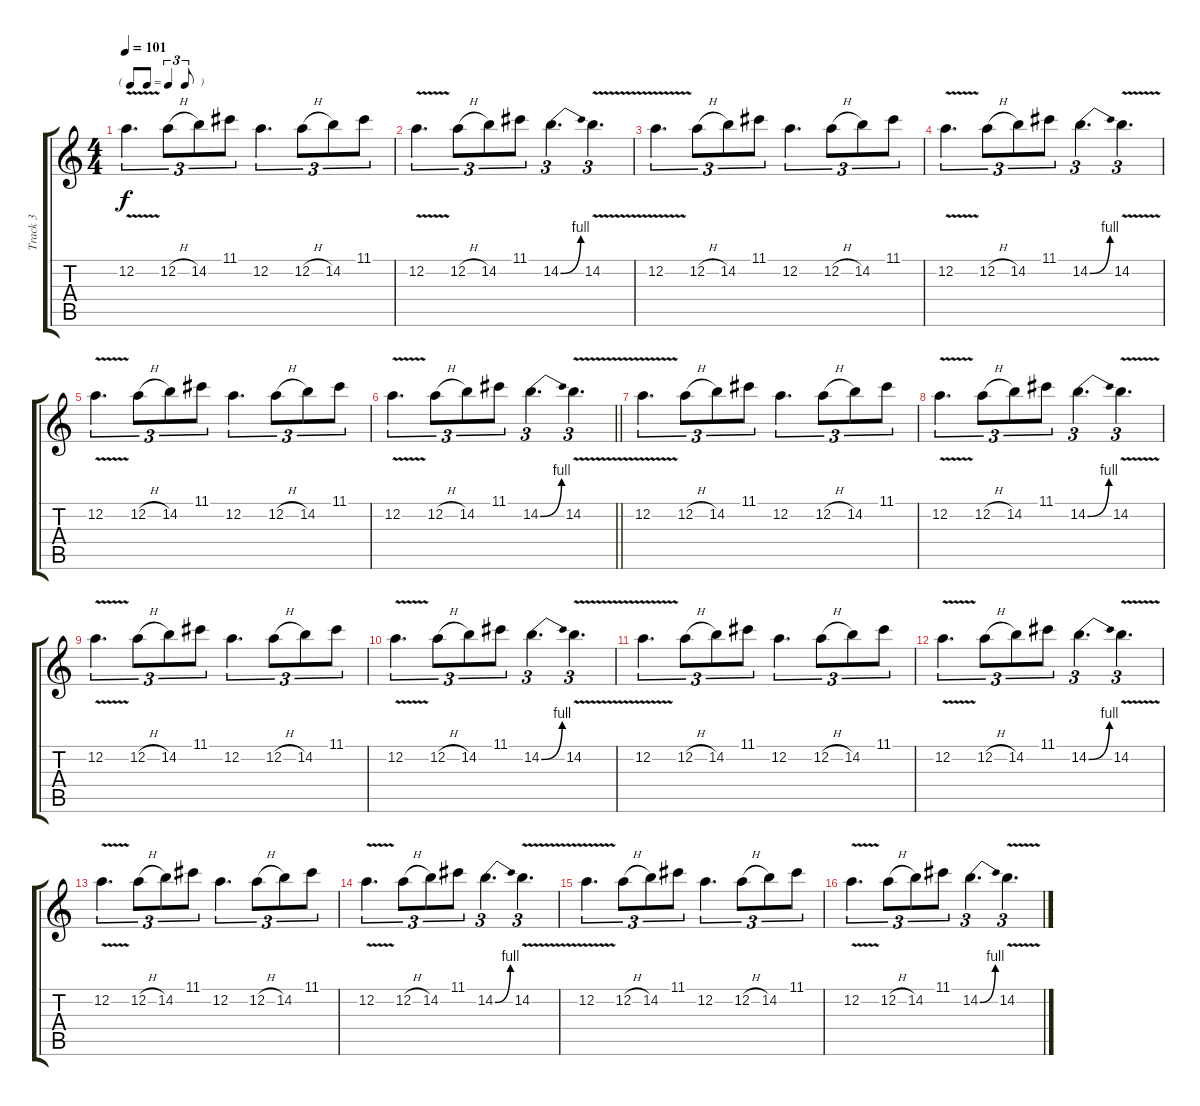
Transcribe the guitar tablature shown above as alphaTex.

\track ("Track 3" "Track 3") {instrument distortionguitar}
\staff {score tabs}
\tuning (D4 A3 F3 C3 G2 C2) {hide}
\ts (4 4)
\tf triplet8th
\tempo 101
\clef g2
\ks c
12.2{v}.4{d tu (3 2) dy f} 12.2{h}.8{tu (3 2)} 14.2.8{tu (3 2)} 11.1.8{tu (3 2)} 12.2.4{d tu (3 2)} 12.2{h}.8{tu (3 2)} 14.2.8{tu (3 2)} 11.1.8{tu (3 2)} |
12.2{v}.4{d tu (3 2)} 12.2{h}.8{tu (3 2)} 14.2.8{tu (3 2)} 11.1.8{tu (3 2)} 14.2{be (bend 0 0 60 4)}.4{d tu (3 2)} 14.2{v}.4{d tu (3 2)} |
12.2{v}.4{d tu (3 2)} 12.2{h}.8{tu (3 2)} 14.2.8{tu (3 2)} 11.1.8{tu (3 2)} 12.2.4{d tu (3 2)} 12.2{h}.8{tu (3 2)} 14.2.8{tu (3 2)} 11.1.8{tu (3 2)} |
12.2{v}.4{d tu (3 2)} 12.2{h}.8{tu (3 2)} 14.2.8{tu (3 2)} 11.1.8{tu (3 2)} 14.2{be (bend 0 0 60 4)}.4{d tu (3 2)} 14.2{v}.4{d tu (3 2)} |
12.2{v}.4{d tu (3 2)} 12.2{h}.8{tu (3 2)} 14.2.8{tu (3 2)} 11.1.8{tu (3 2)} 12.2.4{d tu (3 2)} 12.2{h}.8{tu (3 2)} 14.2.8{tu (3 2)} 11.1.8{tu (3 2)} |
\barLineRight lightlight
12.2{v}.4{d tu (3 2)} 12.2{h}.8{tu (3 2)} 14.2.8{tu (3 2)} 11.1.8{tu (3 2)} 14.2{be (bend 0 0 60 4)}.4{d tu (3 2)} 14.2{v}.4{d tu (3 2)} |
12.2{v}.4{d tu (3 2)} 12.2{h}.8{tu (3 2)} 14.2.8{tu (3 2)} 11.1.8{tu (3 2)} 12.2.4{d tu (3 2)} 12.2{h}.8{tu (3 2)} 14.2.8{tu (3 2)} 11.1.8{tu (3 2)} |
12.2{v}.4{d tu (3 2)} 12.2{h}.8{tu (3 2)} 14.2.8{tu (3 2)} 11.1.8{tu (3 2)} 14.2{be (bend 0 0 60 4)}.4{d tu (3 2)} 14.2{v}.4{d tu (3 2)} |
12.2{v}.4{d tu (3 2)} 12.2{h}.8{tu (3 2)} 14.2.8{tu (3 2)} 11.1.8{tu (3 2)} 12.2.4{d tu (3 2)} 12.2{h}.8{tu (3 2)} 14.2.8{tu (3 2)} 11.1.8{tu (3 2)} |
12.2{v}.4{d tu (3 2)} 12.2{h}.8{tu (3 2)} 14.2.8{tu (3 2)} 11.1.8{tu (3 2)} 14.2{be (bend 0 0 60 4)}.4{d tu (3 2)} 14.2{v}.4{d tu (3 2)} |
12.2{v}.4{d tu (3 2)} 12.2{h}.8{tu (3 2)} 14.2.8{tu (3 2)} 11.1.8{tu (3 2)} 12.2.4{d tu (3 2)} 12.2{h}.8{tu (3 2)} 14.2.8{tu (3 2)} 11.1.8{tu (3 2)} |
12.2{v}.4{d tu (3 2)} 12.2{h}.8{tu (3 2)} 14.2.8{tu (3 2)} 11.1.8{tu (3 2)} 14.2{be (bend 0 0 60 4)}.4{d tu (3 2)} 14.2{v}.4{d tu (3 2)} |
12.2{v}.4{d tu (3 2)} 12.2{h}.8{tu (3 2)} 14.2.8{tu (3 2)} 11.1.8{tu (3 2)} 12.2.4{d tu (3 2)} 12.2{h}.8{tu (3 2)} 14.2.8{tu (3 2)} 11.1.8{tu (3 2)} |
12.2{v}.4{d tu (3 2)} 12.2{h}.8{tu (3 2)} 14.2.8{tu (3 2)} 11.1.8{tu (3 2)} 14.2{be (bend 0 0 60 4)}.4{d tu (3 2)} 14.2{v}.4{d tu (3 2)} |
12.2{v}.4{d tu (3 2)} 12.2{h}.8{tu (3 2)} 14.2.8{tu (3 2)} 11.1.8{tu (3 2)} 12.2.4{d tu (3 2)} 12.2{h}.8{tu (3 2)} 14.2.8{tu (3 2)} 11.1.8{tu (3 2)} |
12.2{v}.4{d tu (3 2)} 12.2{h}.8{tu (3 2)} 14.2.8{tu (3 2)} 11.1.8{tu (3 2)} 14.2{be (bend 0 0 60 4)}.4{d tu (3 2)} 14.2{v}.4{d tu (3 2)}
